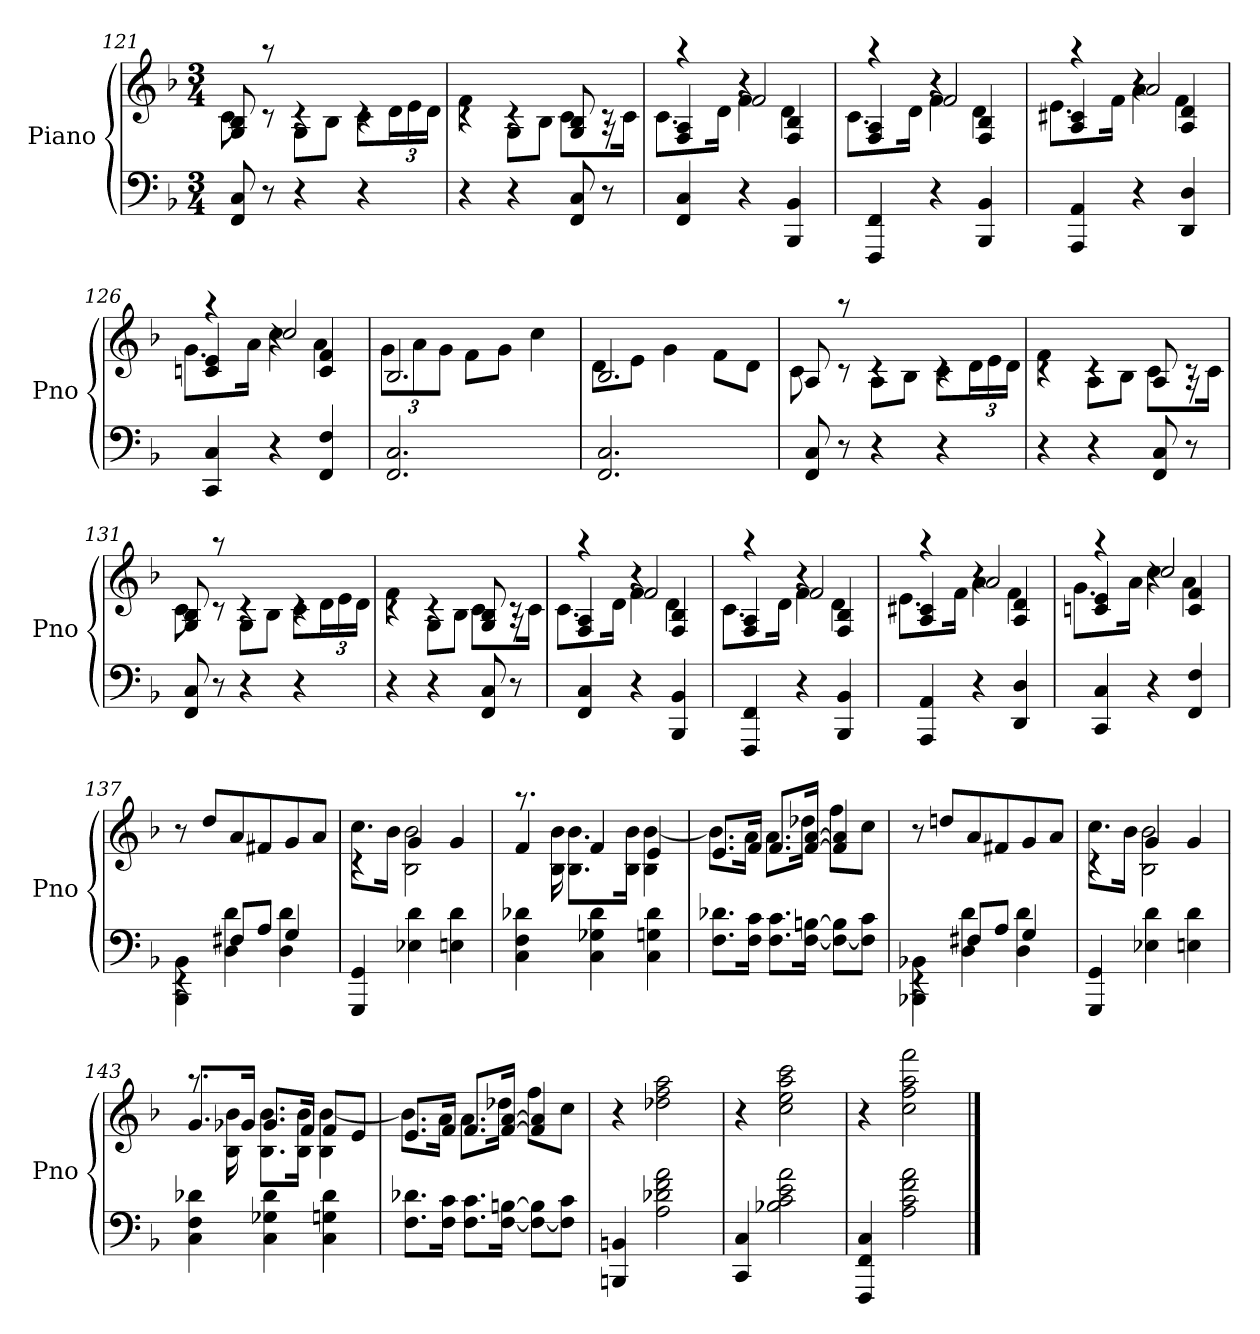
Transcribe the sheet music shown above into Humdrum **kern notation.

**kern	**kern
*part1	*part1
*staff2	*staff1
*I"Piano	*
*I'Pno	*
*clefF4	*clefG2
*k[b-]	*k[b-]
*M3/4	*M3/4
=121	=121
*	*^
8FF 8C	8G 8B-	8c
8r	8rc	8raa
4r	4rc	8GL
.	.	8B-J
4r	4rc	8cL
.	.	24dL
.	.	24e
.	.	24dJJ
=122	=122	=122
4r	4rc	4f
4r	4rc	8GL
.	.	8B-J
8FF 8C	8G 8B-	8cL
8r	8rc	16r
.	.	16cJk
=123	=123	=123
*	*	*^
4FF 4C	4F 4A	8.cL	4raa
.	.	16dJk	.
4r	4r	4f	2f
4BBB- 4BB-	4F 4B-	4d	.
=124	=124	=124	=124
4FFF 4FF	4F 4A	8.cL	4raa
.	.	16dJk	.
4r	4r	4f	2f
4BBB- 4BB-	4F 4B-	4d	.
=125	=125	=125	=125
4AAA 4AA	4A 4c#X	8.eL	4raa
.	.	16fJk	.
4r	4r	4a	2a
4DD 4D	4A 4d	4f	.
=126	=126	=126	=126
4CC 4C	4cn 4e	8.gL	4raa
.	.	16aJk	.
4r	4r	4cc	2cc
4FF 4F	4c 4f	4a	.
*	*	*v	*v
=127	=127	=127
2.FF 2.C	2.B-	12gL
.	.	12a
.	.	12gJ
.	.	8fL
.	.	8gJ
.	.	4cc
=128	=128	=128
2.FF 2.C	2.B-	8dL
.	.	8eJ
.	.	4g
.	.	8fL
.	.	8dJ
=129	=129	=129
8FF 8C	8A	8c
8r	8rc	8raa
4r	4rc	8AL
.	.	8B-J
4r	4rc	8cL
.	.	24dL
.	.	24e
.	.	24dJJ
=130	=130	=130
4r	4rc	4f
4r	4rc	8AL
.	.	8B-J
8FF 8C	8A	8cL
8r	8rc	16r
.	.	16cJk
=131	=131	=131
8FF 8C	8G 8B-	8c
8r	8rc	8raa
4r	4rc	8GL
.	.	8B-J
4r	4rc	8cL
.	.	24dL
.	.	24e
.	.	24dJJ
=132	=132	=132
4r	4rc	4f
4r	4rc	8GL
.	.	8B-J
8FF 8C	8G 8B-	8cL
8r	8rc	16r
.	.	16cJk
=133	=133	=133
*	*	*^
4FF 4C	4F 4A	8.cL	4raa
.	.	16dJk	.
4r	4r	4f	2f
4BBB- 4BB-	4F 4B-	4d	.
=134	=134	=134	=134
4FFF 4FF	4F 4A	8.cL	4raa
.	.	16dJk	.
4r	4r	4f	2f
4BBB- 4BB-	4F 4B-	4d	.
=135	=135	=135	=135
4AAA 4AA	4A 4c#X	8.eL	4raa
.	.	16fJk	.
4r	4r	4a	2a
4DD 4D	4A 4d	4f	.
=136	=136	=136	=136
4CC 4C	4cn 4e	8.gL	4raa
.	.	16aJk	.
4r	4r	4cc	2cc
4FF 4F	4c 4f	4a	.
*	*v	*v	*v
=137	=137
*^	*
4rEE	4BBB- 4BB-	8r
.	.	8ddL
8F#XL	4D 4d	8a
8AJ	.	8f#X
4G	4D 4d	8g
.	.	8aJ
*v	*v	*
=138	=138
*	*^
4GGG 4GG	4rc	8.ccL
.	.	16b-Jk
4E-X 4d	4g	2B- 2b-
4En 4d	4g	.
=139	=139	=139
4C 4F 4d-X	4f	8.raa
.	.	16B- 16b-
4C 4G-X 4d-	4f	8.B- 8.b-L
.	.	16B- 16b-Jk
4C 4Gn 4d-	4e	4B- [4b-
=140	=140	=140
8.F 8.d-XL	8.eL	8.b-L]
16F 16cJk	16fJk	16aJk
8.F 8.cL	8.fL	8.aL
[16F [16BnJk	[16f [16aJk	16dd-XJk
8F_ 8B]L	4f] 4a]	8ffL
8F] 8cJ	.	8ccJ
*	*v	*v
=141	=141
*^	*
4rEE	4BBB-X 4BB-X	8r
.	.	8ddnL
8F#XL	4D 4d	8a
8AJ	.	8f#X
4G	4D 4d	8g
.	.	8aJ
*v	*v	*
=142	=142
*	*^
4GGG 4GG	4rc	8.ccL
.	.	16b-Jk
4E-X 4d	4g	2B- 2b-
4En 4d	4g	.
=143	=143	=143
4C 4F 4d-X	8.gL	8.raa
.	16g-XJk	16B- 16b-
4C 4G-X 4d-	8.g-L	8.B- 8.b-L
.	16fJk	16B- 16b-Jk
4C 4Gn 4d-	8fL	4B- [4b-
.	8eJ	.
=144	=144	=144
8.F 8.d-XL	8.eL	8.b-L]
16F 16cJk	16fJk	16aJk
8.F 8.cL	8.fL	8.aL
[16F [16BnJk	[16f [16aJk	16dd-XJk
8F_ 8B]L	4f] 4a]	8ffL
8F] 8cJ	.	8ccJ
*	*v	*v
=145	=145
4BBBn 4BBn	4r
2A 2d-X 2f 2a	2dd-X 2ff 2aa
=146	=146
4CC 4C	4r
2B-X 2c 2e 2a	2cc 2ee 2aa 2ccc
=147	=147
4FFF 4FF 4C	4r
2A 2c 2f 2a	2cc 2ff 2aa 2fff
==	==
*-	*-
